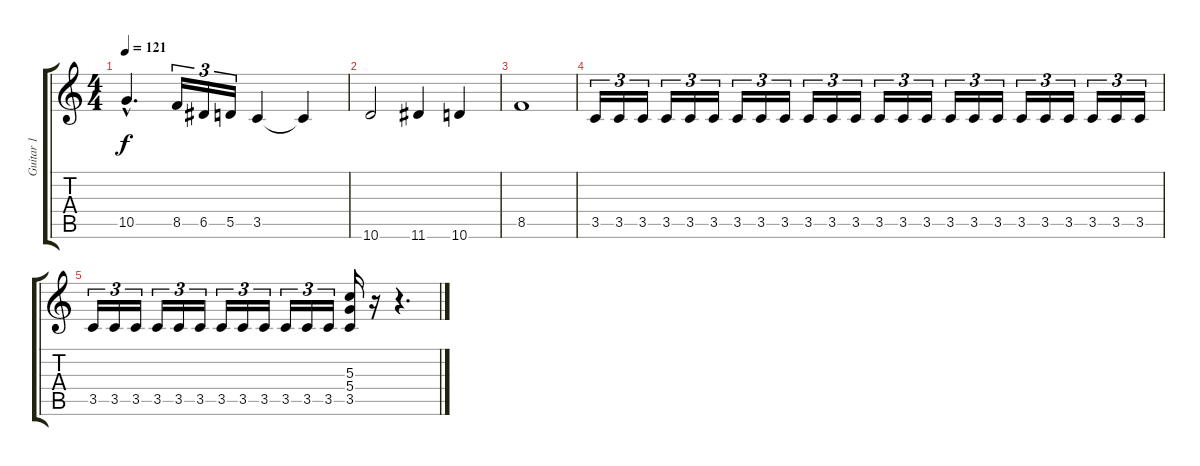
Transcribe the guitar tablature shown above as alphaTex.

\track ("Guitar 1" "Guitar 1") {instrument distortionguitar}
\staff {score tabs}
\tuning (E4 B3 G3 D3 A2 E2) {hide}
\ts (4 4)
\tempo 121
\clef g2
\ks c
10.5{hac}.4{d dy f} 8.5.16{tu (3 2)} 6.5.16{tu (3 2)} 5.5.16{tu (3 2)} 3.5.4 3.5{t}.4 |
10.6.2 11.6.4 10.6.4 |
8.5.1 |
3.5.16{tu (3 2)} 3.5.16{tu (3 2)} 3.5.16{tu (3 2)} 3.5.16{tu (3 2)} 3.5.16{tu (3 2)} 3.5.16{tu (3 2)} 3.5.16{tu (3 2)} 3.5.16{tu (3 2)} 3.5.16{tu (3 2)} 3.5.16{tu (3 2)} 3.5.16{tu (3 2)} 3.5.16{tu (3 2)} 3.5.16{tu (3 2)} 3.5.16{tu (3 2)} 3.5.16{tu (3 2)} 3.5.16{tu (3 2)} 3.5.16{tu (3 2)} 3.5.16{tu (3 2)} 3.5.16{tu (3 2)} 3.5.16{tu (3 2)} 3.5.16{tu (3 2)} 3.5.16{tu (3 2)} 3.5.16{tu (3 2)} 3.5.16{tu (3 2)} |
3.5.16{tu (3 2)} 3.5.16{tu (3 2)} 3.5.16{tu (3 2)} 3.5.16{tu (3 2)} 3.5.16{tu (3 2)} 3.5.16{tu (3 2)} 3.5.16{tu (3 2)} 3.5.16{tu (3 2)} 3.5.16{tu (3 2)} 3.5.16{tu (3 2)} 3.5.16{tu (3 2)} 3.5.16{tu (3 2)} (5.3 5.4 3.5).16 r.16 r.4{d}
